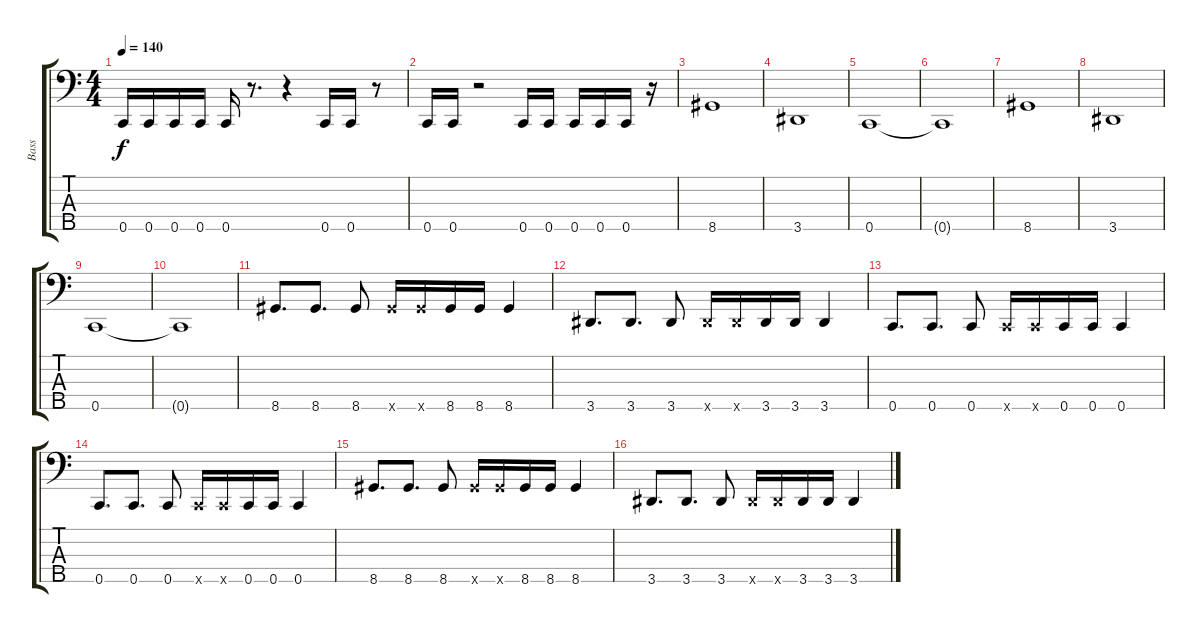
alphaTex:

\track ("Bass" "Bass") {instrument electricbasspick}
\staff {score tabs}
\tuning (A2 F2 C2 G1 C1) {hide}
\ts (4 4)
\tempo 140
\clef f4
\ks c
0.5.16{dy f} 0.5.16 0.5.16 0.5.16 0.5.16 r.8{d} r.4 0.5.16 0.5.16 r.8 |
0.5.16 0.5.16 r.2 0.5.16 0.5.16 0.5.16 0.5.16 0.5.16 r.16 |
8.5.1 |
3.5.1 |
0.5.1 |
0.5{t}.1 |
8.5.1 |
3.5.1 |
0.5.1 |
0.5{t}.1 |
8.5.8{d} 8.5.8{d} 8.5.8 8.5{x}.16 8.5{x}.16 8.5.16 8.5.16 8.5.4 |
3.5.8{d} 3.5.8{d} 3.5.8 3.5{x}.16 3.5{x}.16 3.5.16 3.5.16 3.5.4 |
0.5.8{d} 0.5.8{d} 0.5.8 0.5{x}.16 0.5{x}.16 0.5.16 0.5.16 0.5.4 |
0.5.8{d} 0.5.8{d} 0.5.8 0.5{x}.16 0.5{x}.16 0.5.16 0.5.16 0.5.4 |
8.5.8{d} 8.5.8{d} 8.5.8 8.5{x}.16 8.5{x}.16 8.5.16 8.5.16 8.5.4 |
3.5.8{d} 3.5.8{d} 3.5.8 3.5{x}.16 3.5{x}.16 3.5.16 3.5.16 3.5.4
